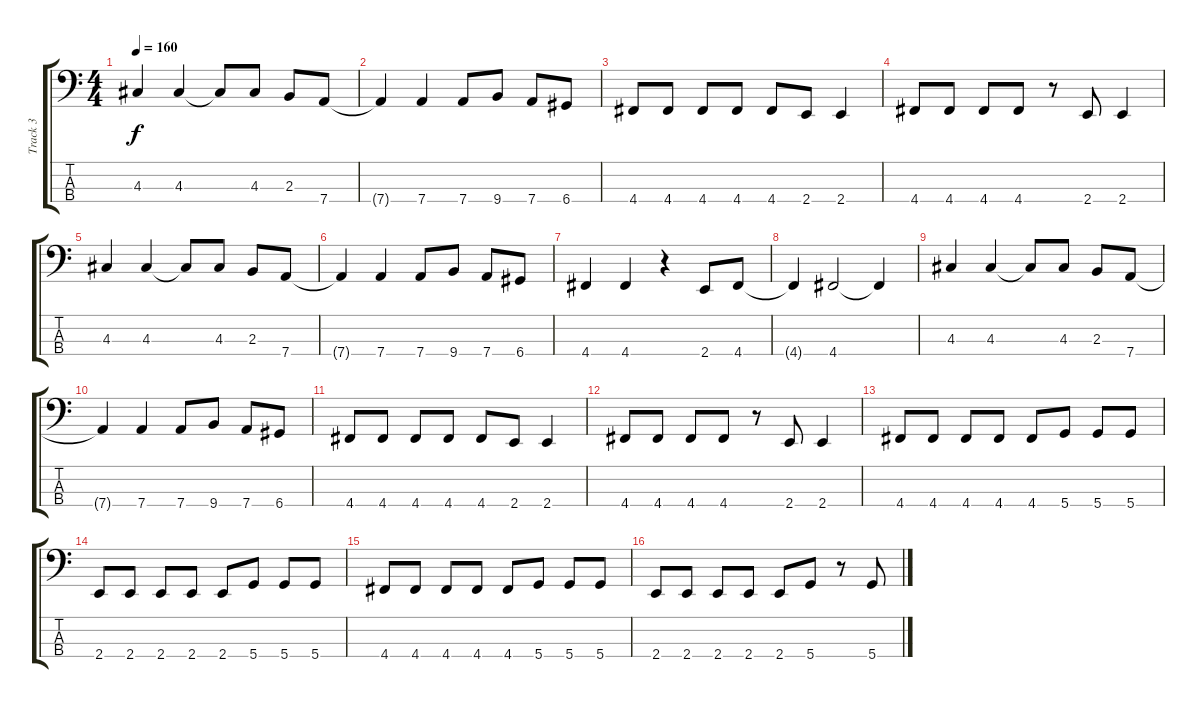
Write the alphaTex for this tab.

\track ("Track 3" "Track 3") {instrument electricbassfinger}
\staff {score tabs}
\tuning (G2 D2 A1 D1) {hide}
\ts (4 4)
\tempo 160
\clef f4
\ks c
4.3.4{dy f} 4.3.4 4.3{t}.8 4.3.8 2.3.8 7.4.8 |
7.4{t}.4 7.4.4 7.4.8 9.4.8 7.4.8 6.4.8 |
4.4.8 4.4.8 4.4.8 4.4.8 4.4.8 2.4.8 2.4.4 |
4.4.8 4.4.8 4.4.8 4.4.8 r.8 2.4.8 2.4.4 |
4.3.4 4.3.4 4.3{t}.8 4.3.8 2.3.8 7.4.8 |
7.4{t}.4 7.4.4 7.4.8 9.4.8 7.4.8 6.4.8 |
4.4.4 4.4.4 r.4 2.4.8 4.4.8 |
4.4{t}.4 4.4.2 4.4{t}.4 |
4.3.4 4.3.4 4.3{t}.8 4.3.8 2.3.8 7.4.8 |
7.4{t}.4 7.4.4 7.4.8 9.4.8 7.4.8 6.4.8 |
4.4.8 4.4.8 4.4.8 4.4.8 4.4.8 2.4.8 2.4.4 |
4.4.8 4.4.8 4.4.8 4.4.8 r.8 2.4.8 2.4.4 |
4.4.8 4.4.8 4.4.8 4.4.8 4.4.8 5.4.8 5.4.8 5.4.8 |
2.4.8 2.4.8 2.4.8 2.4.8 2.4.8 5.4.8 5.4.8 5.4.8 |
4.4.8 4.4.8 4.4.8 4.4.8 4.4.8 5.4.8 5.4.8 5.4.8 |
2.4.8 2.4.8 2.4.8 2.4.8 2.4.8 5.4.8 r.8 5.4.8
